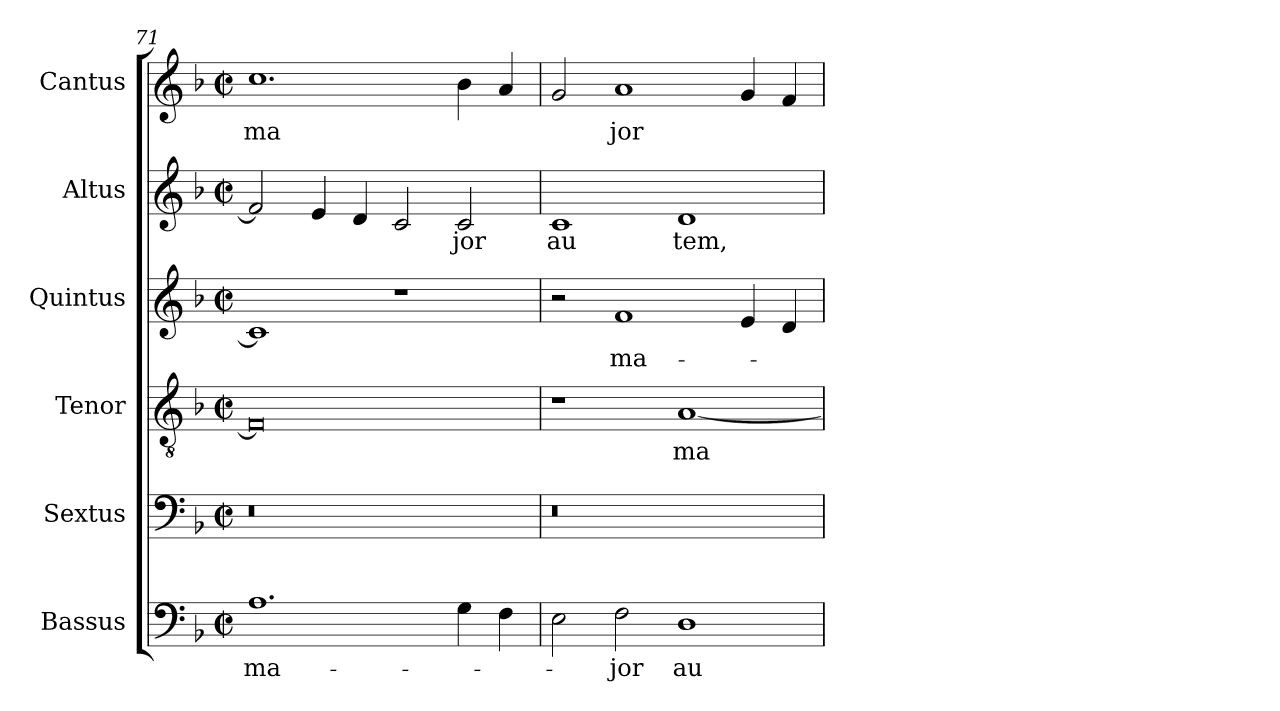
**kern	**text	**kern	**kern	**text	**kern	**text	**kern	**text	**kern	**text
*part6	*part6	*part5	*part4	*part4	*part3	*part3	*part2	*part2	*part1	*part1
*staff6	*staff6	*staff5	*staff4	*staff4	*staff3	*staff3	*staff2	*staff2	*staff1	*staff1
*I"Bassus	*	*I"Sextus	*I"Tenor	*	*I"Quintus	*	*I"Altus	*	*I"Cantus	*
*clefF4	*	*clefF4	*clefGv2	*	*clefG2	*	*clefG2	*	*clefG2	*
*k[b-]	*	*k[b-]	*k[b-]	*	*k[b-]	*	*k[b-]	*	*k[b-]	*
*F:	*	*F:	*F:	*	*F:	*	*F:	*	*F:	*
*M2/2	*	*M2/2	*M2/2	*	*M2/2	*	*M2/2	*	*M2/2	*
*met(c|)	*	*met(c|)	*met(c|)	*	*met(c|)	*	*met(c|)	*	*met(c|)	*
=71	=71	=71	=71	=71	=71	=71	=71	=71	=71	=71
!	!LO:LY:b:cj	!	!	!	!	!	!	!	!	!LO:LY:b:cj
1.A	ma-	0r	0F]	.	1c]	.	2f/]	.	1.cc	ma
.	.	.	.	.	.	.	4e/	.	.	.
.	.	.	.	.	.	.	4d/	.	.	.
.	.	.	.	.	1r	.	2c/	.	.	.
!	!	!	!	!	!	!	!	!LO:LY:b:cj	!	!
4G\	.	.	.	.	.	.	2c/	jor	4b-\	.
4F\	.	.	.	.	.	.	.	.	4a/	.
=72	=72	=72	=72	=72	=72	=72	=72	=72	=72	=72
!	!	!	!	!	!	!	!	!LO:LY:b:cj	!	!
2E\	.	0r	1r	.	2r	.	1c	au	2g/	.
!	!LO:LY:b:cj	!	!	!	!	!LO:LY:b:cj	!	!	!	!LO:LY:b:cj
2F\	-jor	.	.	.	1f	ma-	.	.	1a	jor
!	!LO:LY:b:cj	!	!	!LO:LY:b:cj	!	!	!	!LO:LY:b:cj	!	!
1D	au-	.	[<1A	ma	.	.	1d	tem,	.	.
.	.	.	.	.	4e/	.	.	.	4g/	.
.	.	.	.	.	4d/	.	.	.	4f/	.
=	=	=	=	=	=	=	=	=	=	=
*-	*-	*-	*-	*-	*-	*-	*-	*-	*-	*-
